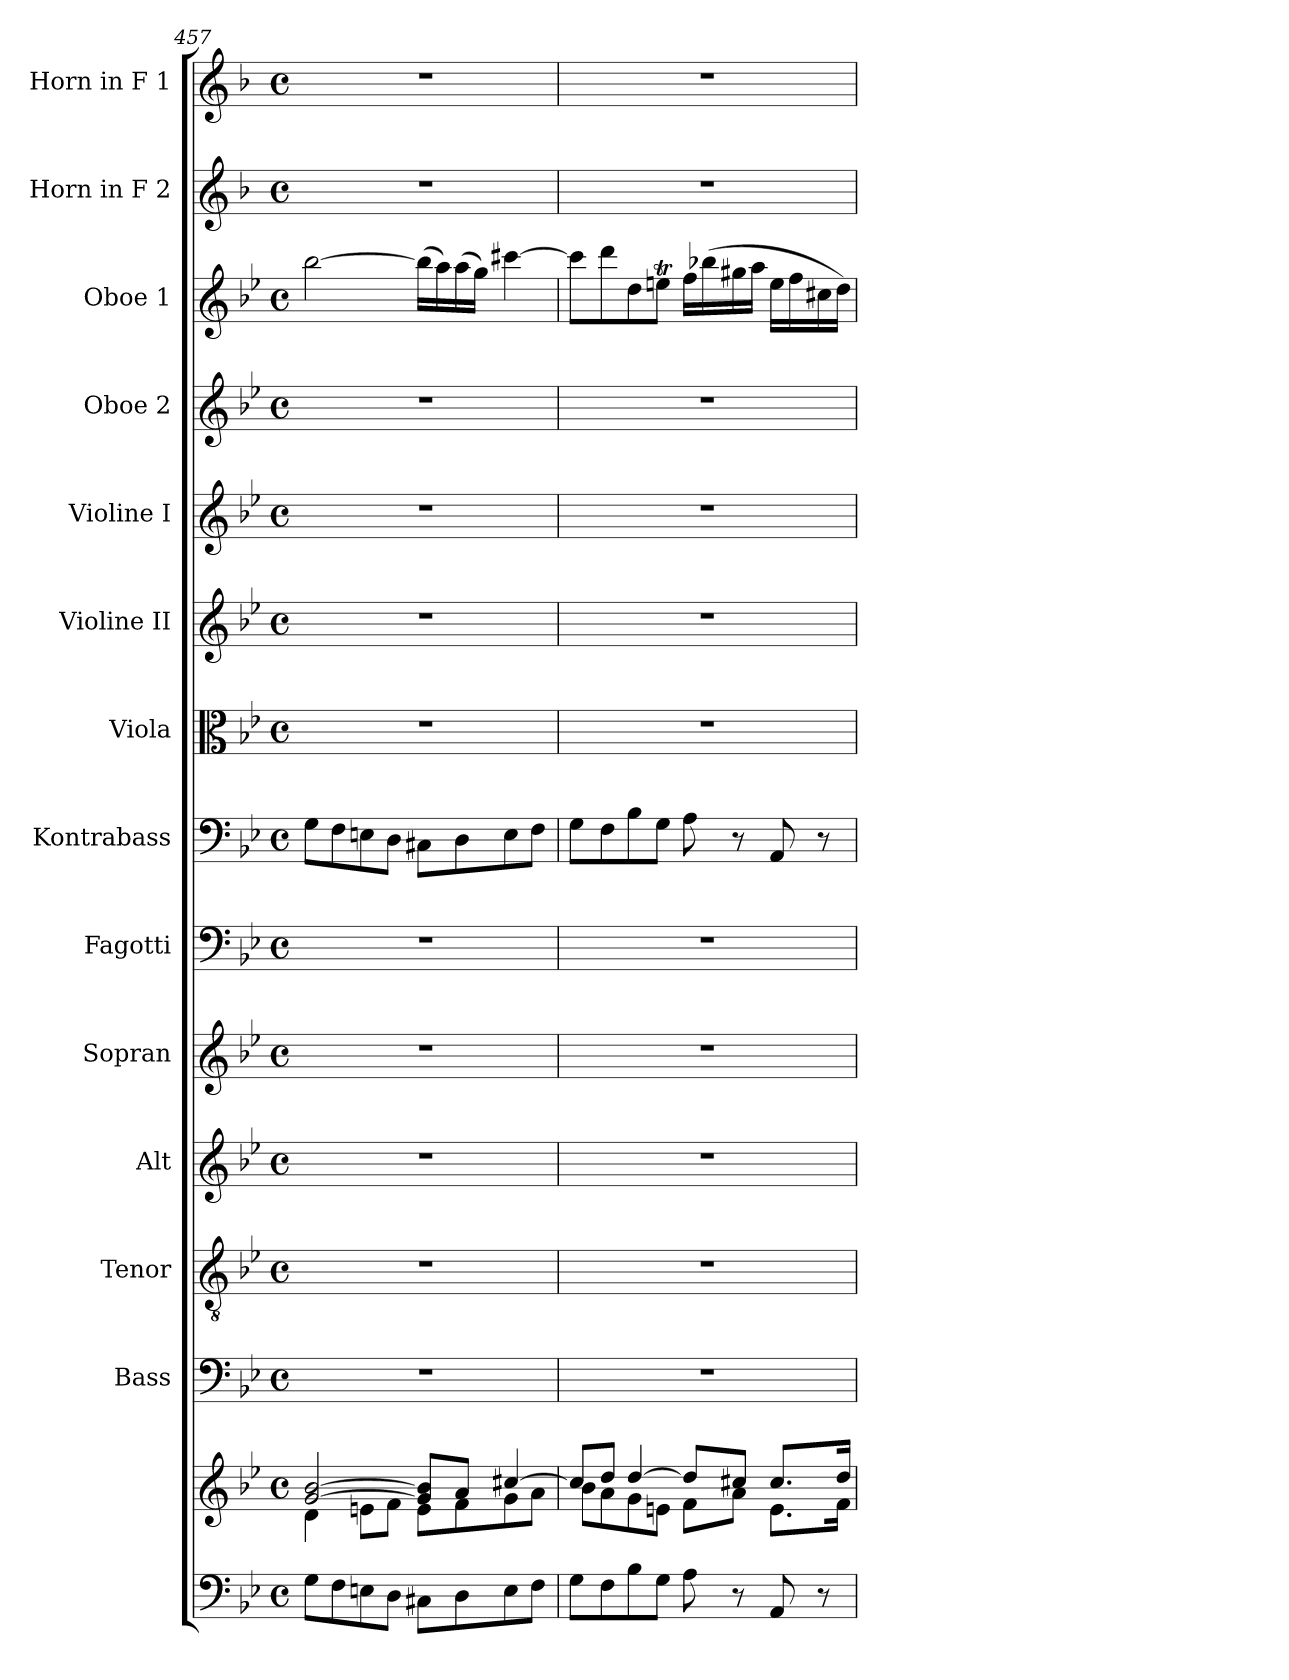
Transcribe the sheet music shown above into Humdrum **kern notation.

**kern	**kern	**kern	**kern	**kern	**kern	**kern	**kern	**kern	**kern	**kern	**kern	**kern	**kern	**kern
*part14	*part14	*part13	*part12	*part11	*part10	*part9	*part8	*part7	*part6	*part5	*part4	*part3	*part2	*part1
*staff15	*staff14	*staff13	*staff12	*staff11	*staff10	*staff9	*staff8	*staff7	*staff6	*staff5	*staff4	*staff3	*staff2	*staff1
*	*	*I"Bass	*I"Tenor	*I"Alt	*I"Sopran	*I"Fagotti	*I"Kontrabass	*I"Viola	*I"Violine II	*I"Violine I	*I"Oboe 2	*I"Oboe 1	*I"Horn in F 2	*I"Horn in F 1
*	*	*I'B.	*I'T.	*I'A.	*I'S.	*I'Fg.	*I'Kb.	*I'Vla.	*I'Vl. II	*I'Vl. I	*I'Ob. 2	*I'Ob. 1	*	*
*clefF4	*clefG2	*clefF4	*clefGv2	*clefG2	*clefG2	*clefF4	*clefF4	*clefC3	*clefG2	*clefG2	*clefG2	*clefG2	*clefG2	*clefG2
*	*	*	*	*	*	*	*ITrd7c12	*	*	*	*	*	*ITrd4c7	*ITrd4c7
*k[b-e-]	*k[b-e-]	*k[b-e-]	*k[b-e-]	*k[b-e-]	*k[b-e-]	*k[b-e-]	*k[b-e-]	*k[b-e-]	*k[b-e-]	*k[b-e-]	*k[b-e-]	*k[b-e-]	*k[b-e-]	*k[b-e-]
*B-:	*B-:	*B-:	*B-:	*B-:	*B-:	*B-:	*B-:	*B-:	*B-:	*B-:	*B-:	*B-:	*B-:	*B-:
*M4/4	*M4/4	*M4/4	*M4/4	*M4/4	*M4/4	*M4/4	*M4/4	*M4/4	*M4/4	*M4/4	*M4/4	*M4/4	*M4/4	*M4/4
*met(c)	*met(c)	*met(c)	*met(c)	*met(c)	*met(c)	*met(c)	*met(c)	*met(c)	*met(c)	*met(c)	*met(c)	*met(c)	*met(c)	*met(c)
=457	=457	=457	=457	=457	=457	=457	=457	=457	=457	=457	=457	=457	=457	=457
*	*^	*	*	*	*	*	*	*	*	*	*	*	*	*
8G\L	[>2g/ [>2b-/	4d\	1r	1r	1r	1r	1r	8GG\L	1r	1r	1r	1r	[2bb-\	1r	1r
8F\	.	.	.	.	.	.	.	8FF\	.	.	.	.	.	.	.
8En\	.	8en\L	.	.	.	.	.	8EEn\	.	.	.	.	.	.	.
8D\J	.	8f\J	.	.	.	.	.	8DD\J	.	.	.	.	.	.	.
8C#X\L	8g/] 8b-/]L	8e\L	.	.	.	.	.	8CC#X\L	.	.	.	.	(>16bb-\LL]	.	.
.	.	.	.	.	.	.	.	.	.	.	.	.	16aa\)	.	.
8D\	8a/J	8f\	.	.	.	.	.	8DD\	.	.	.	.	(>16aa\	.	.
.	.	.	.	.	.	.	.	.	.	.	.	.	16gg\JJ)	.	.
8E\	[>4cc#X/	8g\	.	.	.	.	.	8EE\	.	.	.	.	[4ccc#X\	.	.
8F\J	.	8a\J	.	.	.	.	.	8FF\J	.	.	.	.	.	.	.
=458	=458	=458	=458	=458	=458	=458	=458	=458	=458	=458	=458	=458	=458	=458	=458
8G\L	8cc#/L]	8b-\L	1r	1r	1r	1r	1r	8GG\L	1r	1r	1r	1r	8ccc#\L]	1r	1r
8F\	8dd/J	8a\	.	.	.	.	.	8FF\	.	.	.	.	8ddd\	.	.
8B-\	[>4dd/	8g\	.	.	.	.	.	8BB-\	.	.	.	.	8dd\	.	.
8G\J	.	8en\J	.	.	.	.	.	8GG\J	.	.	.	.	8eent\J	.	.
8A\	8dd/L]	8f\L	.	.	.	.	.	8AA\	.	.	.	.	16ff\LL	.	.
.	.	.	.	.	.	.	.	.	.	.	.	.	(>16bb-X\	.	.
8r	8cc#X/J	8a\J	.	.	.	.	.	8r	.	.	.	.	16gg#X\	.	.
.	.	.	.	.	.	.	.	.	.	.	.	.	16aa\JJ	.	.
8AA/	8.cc#/L	8.e\L	.	.	.	.	.	8AAA/	.	.	.	.	16ee\LL	.	.
.	.	.	.	.	.	.	.	.	.	.	.	.	16ff\	.	.
8r	.	.	.	.	.	.	.	8r	.	.	.	.	16cc#X\	.	.
.	16dd/Jk	16f\Jk	.	.	.	.	.	.	.	.	.	.	16dd\JJ)	.	.
*	*v	*v	*	*	*	*	*	*	*	*	*	*	*	*	*
=	=	=	=	=	=	=	=	=	=	=	=	=	=	=
*-	*-	*-	*-	*-	*-	*-	*-	*-	*-	*-	*-	*-	*-	*-
